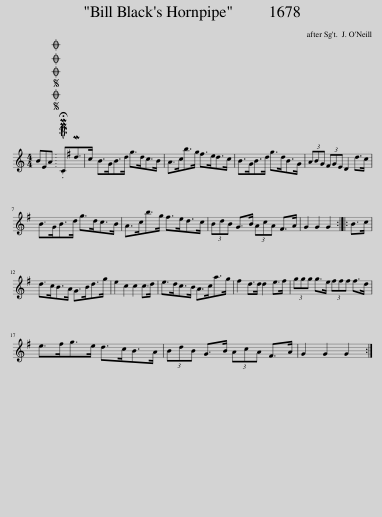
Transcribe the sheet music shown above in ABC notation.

X:1
L:1/8
M:4/4
I:linebreak $
K:C
V:1 treble
V:1
 BEA |SOSOOO .!fermata!PMTuCMd>c | B>GB>d g>dc>B | A>cb>g ^f>ed>c | B>GB>d g>dB>G | %5
 (3ABG (3^FGE D2 d>c |$ B>GB>d g>dc>B | A>cb>g ^f>ed>c | (3BdB G>B (3AcA ^F>A | G2 G2 G2 :: %10
 B>c |$ d>cB>A G>Bd>g | e2 c2 c2 c>d | e>dc>B A>ca>g | ^f2 d>d d2 e>f | %15
 (3ggg g>e (3^fff f>d |$ e>^fg>e d>cB>A | (3BdB G>B (3AcA ^F>A | G2 G2 G2 :| %19
